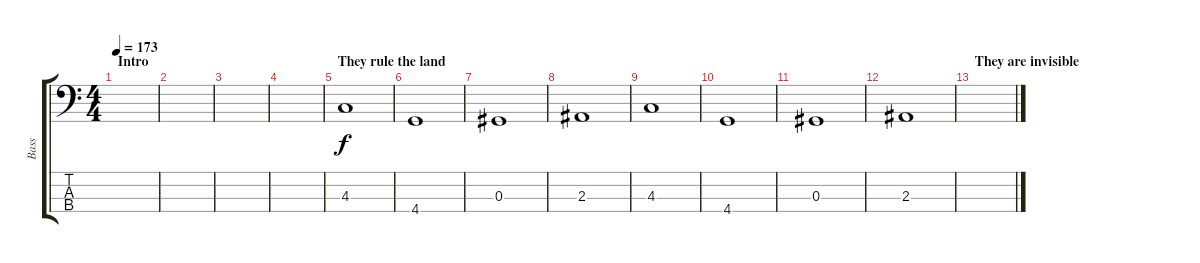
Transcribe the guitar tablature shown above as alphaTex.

\track ("Bass" "Bass") {instrument electricbasspick}
\staff {score tabs}
\tuning (Gb2 Db2 Ab1 Eb1) {hide}
\ts (4 4)
\section ("" "Intro")
\tempo 173
\clef f4
\ks c
|
|
|
|
\section ("" "They rule the land")
4.3.1 |
4.4.1 |
0.3.1 |
2.3.1 |
4.3.1 |
4.4.1 |
0.3.1 |
2.3.1 |
\section ("" "They are invisible")
